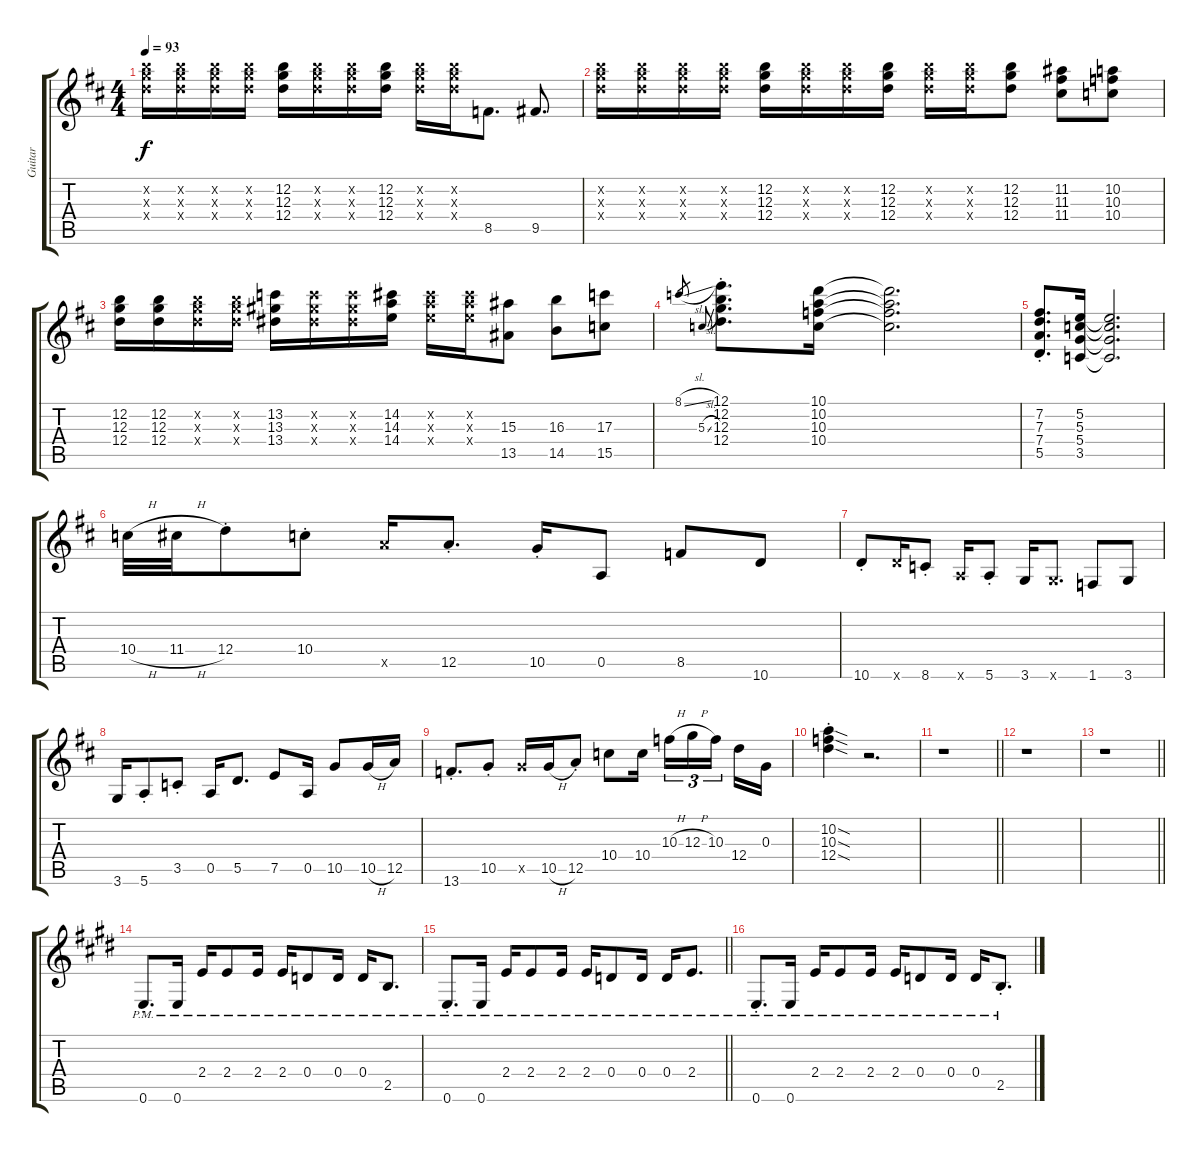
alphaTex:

\track ("Guitar" "Guitar") {instrument overdrivenguitar}
\staff {score tabs}
\tuning (E4 B3 G3 D3 A2 E2) {hide}
\ts (4 4)
\tempo 93
\clef g2
\ks d
(12.2{x} 12.3{x} 12.4{x}).16{dy f} (12.2{x} 12.3{x} 12.4{x}).16 (12.2{x} 12.3{x} 12.4{x}).16 (12.2{x} 12.3{x} 12.4{x}).16 (12.2 12.3 12.4).16 (12.2{x} 12.3{x} 12.4{x}).16 (12.2{x} 12.3{x} 12.4{x}).16 (12.2 12.3 12.4).16 (12.2{x} 12.3{x} 12.4{x}).16 (12.2{x} 12.3{x} 12.4{x}).16 8.5.8{d} 9.5.8{d} |
(12.2{x} 12.3{x} 12.4{x}).16 (12.2{x} 12.3{x} 12.4{x}).16 (12.2{x} 12.3{x} 12.4{x}).16 (12.2{x} 12.3{x} 12.4{x}).16 (12.2 12.3 12.4).16 (12.2{x} 12.3{x} 12.4{x}).16 (12.2{x} 12.3{x} 12.4{x}).16 (12.2 12.3 12.4).16 (12.2{x} 12.3{x} 12.4{x}).16 (12.2{x} 12.3{x} 12.4{x}).16 (12.2 12.3 12.4).8 (11.2 11.3 11.4).8 (10.2 10.3 10.4).8 |
(12.2 12.3 12.4).16 (12.2 12.3 12.4).16 (12.2{x} 12.3{x} 12.4{x}).16 (12.2{x} 12.3{x} 12.4{x}).16 (13.2 13.3 13.4).16 (13.2{x} 13.3{x} 13.4{x}).16 (13.2{x} 13.3{x} 13.4{x}).16 (14.2 14.3 14.4).16 (14.2{x} 14.3{x} 14.4{x}).16 (14.2{x} 14.3{x} 14.4{x}).16 (15.3 13.5).8 (16.3 14.5).8 (17.3 15.5).8 |
8.1{sl}.16{gr} 5.3{sl}.16{gr onbeat} (12.1{st} 12.2{st} 12.3{st} 12.4{st}).8{d} (10.1 10.2 10.3 10.4).16 (10.1{t} 10.2{t} 10.3{t} 10.4{t}).2{d} |
(7.2{st} 7.3{st} 7.4{st} 5.5{st}).8{d} (5.2 5.3 5.4 3.5).16 (5.2{t} 5.3{t} 5.4{t} 3.5{t}).2{d} |
10.4{h}.32 11.4{h}.32 12.4{st}.8 10.4{st}.8 12.5{x}.16 12.5{st}.8{d} 10.5{st}.16 0.5.8 8.5.8 10.6.8 |
10.6{st}.8 10.6{x}.16 8.6{st}.8 5.6{x}.16 5.6{st}.8 3.6.16 3.6{x}.8{d} 1.6.8 3.6.8 |
3.6.16 5.6{st}.8 3.5{st}.8 0.5.16 5.5.8{d} 7.5.8 0.5.16 10.5.8 10.5{h}.16 12.5.16 |
13.6{st}.8{d} 10.5{st}.8 10.5{x}.16 10.5{h}.16 12.5{st}.8 10.4.8 10.4.16 10.3{h}.16{tu (3 2)} 12.3{h}.16{tu (3 2)} 10.3.16{tu (3 2) beam splitsecondary} 12.4.16 0.3.16 |
(10.2{sod st} 10.3{sod st} 12.4{sod st}).4 r.2{d} |
\barLineRight lightlight
r.1 |
r.1 |
\barLineRight lightlight
r.1 |
\ks e
0.6{pm st}.8{d} 0.6{pm}.16 2.4{pm}.16 2.4{pm}.8 2.4{pm}.16 2.4{pm}.16 0.4{pm}.8 0.4{pm}.16 0.4{pm}.16 2.5{pm}.8{d} |
\barLineRight lightlight
0.6{pm st}.8{d} 0.6{pm}.16 2.4{pm}.16 2.4{pm}.8 2.4{pm}.16 2.4{pm}.16 0.4{pm}.8 0.4{pm}.16 0.4{pm}.16 2.4{pm}.8{d} |
0.6{pm st}.8{d} 0.6{pm}.16 2.4{pm}.16 2.4{pm}.8 2.4{pm}.16 2.4{pm}.16 0.4{pm}.8 0.4{pm}.16 0.4{pm}.16 2.5{pm st}.8{d}
